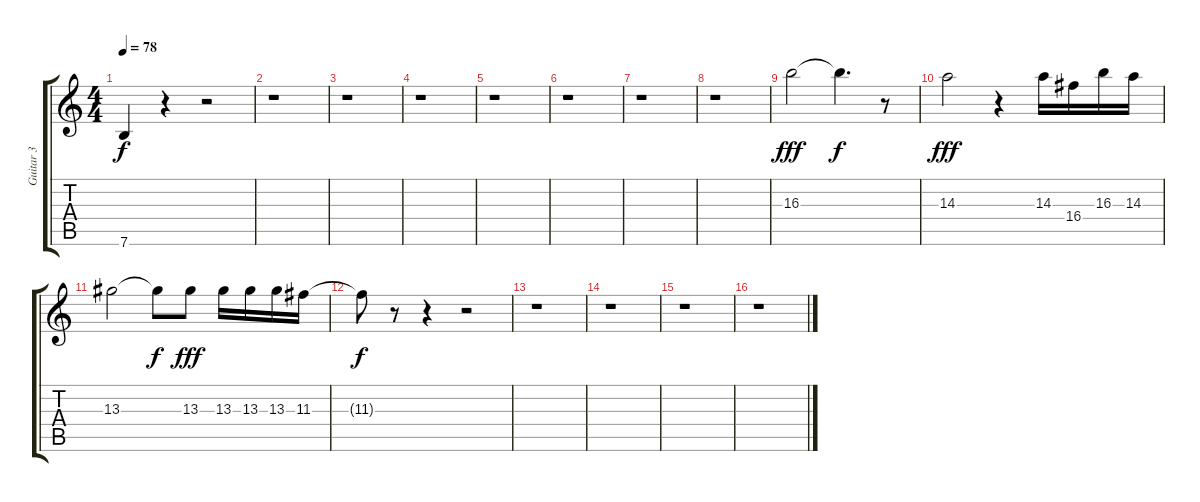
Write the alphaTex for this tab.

\track ("Guitar 3" "Guitar 3") {instrument distortionguitar}
\staff {score tabs}
\tuning (E4 B3 G3 D3 A2 E2) {hide}
\ts (4 4)
\tempo 78
\clef g2
\ks c
7.6{t}.4{dy f} r.4 r.2 |
r.1 |
r.1 |
r.1 |
r.1 |
r.1 |
r.1 |
r.1 |
16.3.2{dy fff volume 11} 16.3{t}.4{d dy f} r.8 |
14.3.2{dy fff} r.4 14.3.16 16.4.16 16.3.16 14.3.16 |
13.3.2 13.3{t}.8{dy f} 13.3.8{dy fff} 13.3.16 13.3.16 13.3.16 11.3.16 |
11.3{t}.8{dy f} r.8 r.4 r.2 |
r.1 |
r.1 |
r.1 |
r.1
